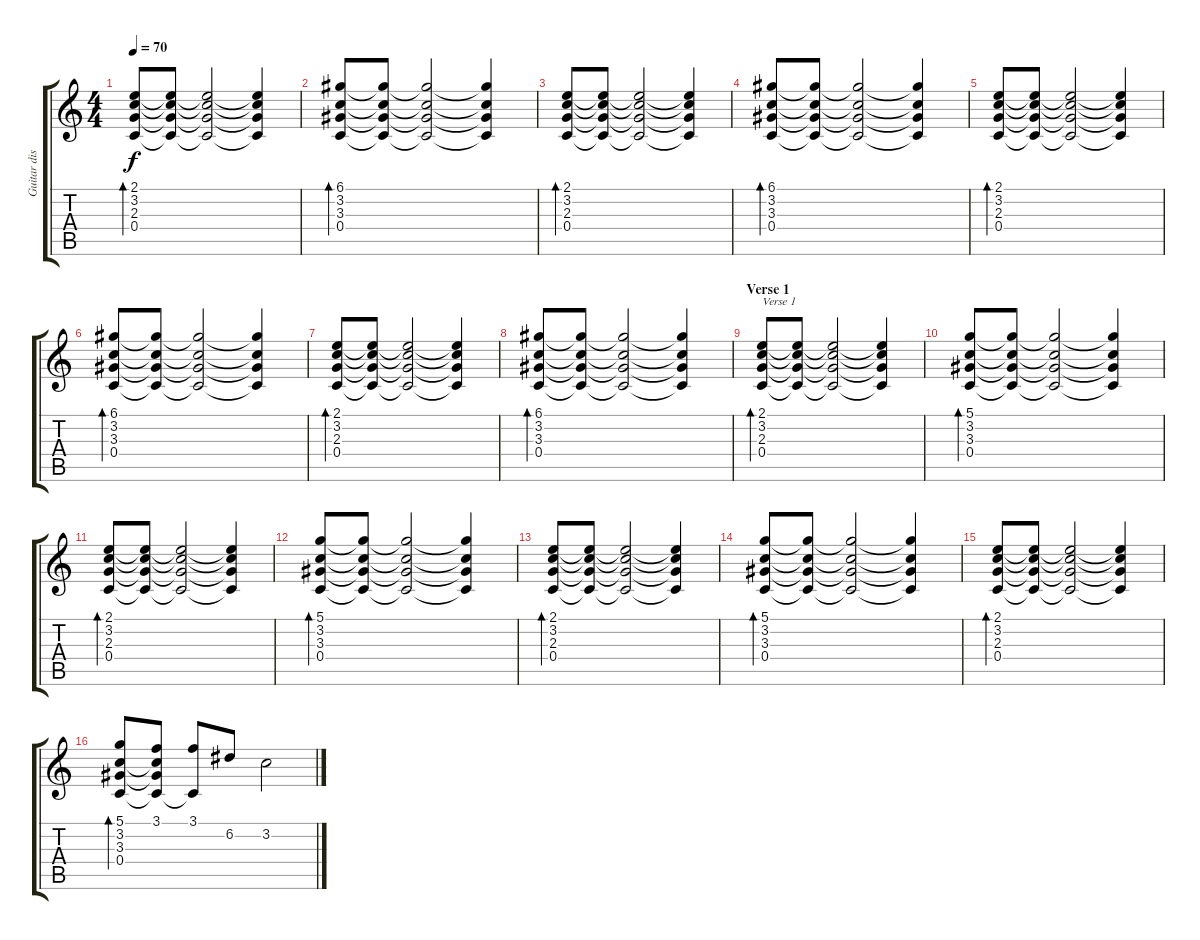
\track ("Guitar distortion 2" "Guitar dis") {instrument distortionguitar}
\staff {score tabs}
\tuning (D4 A3 F3 C3 G2 D2) {hide}
\ts (4 4)
\tempo 70
\clef g2
\ks c
(2.1 3.2 2.3 0.4).8{bd 240 dy f} (2.1{t} 3.2{t} 2.3{t} 0.4{t}).8 (2.1{t} 3.2{t} 2.3{t} 0.4{t}).2 (2.1{t} 3.2{t} 2.3{t} 0.4{t}).4 |
(6.1 3.2 3.3 0.4).8{bd 240} (6.1{t} 3.2{t} 3.3{t} 0.4{t}).8 (6.1{t} 3.2{t} 3.3{t} 0.4{t}).2 (6.1{t} 3.2{t} 3.3{t} 0.4{t}).4 |
(2.1 3.2 2.3 0.4).8{bd 240} (2.1{t} 3.2{t} 2.3{t} 0.4{t}).8 (2.1{t} 3.2{t} 2.3{t} 0.4{t}).2 (2.1{t} 3.2{t} 2.3{t} 0.4{t}).4 |
(6.1 3.2 3.3 0.4).8{bd 240} (6.1{t} 3.2{t} 3.3{t} 0.4{t}).8 (6.1{t} 3.2{t} 3.3{t} 0.4{t}).2 (6.1{t} 3.2{t} 3.3{t} 0.4{t}).4 |
(2.1 3.2 2.3 0.4).8{bd 240} (2.1{t} 3.2{t} 2.3{t} 0.4{t}).8 (2.1{t} 3.2{t} 2.3{t} 0.4{t}).2 (2.1{t} 3.2{t} 2.3{t} 0.4{t}).4 |
(6.1 3.2 3.3 0.4).8{bd 240} (6.1{t} 3.2{t} 3.3{t} 0.4{t}).8 (6.1{t} 3.2{t} 3.3{t} 0.4{t}).2 (6.1{t} 3.2{t} 3.3{t} 0.4{t}).4 |
(2.1 3.2 2.3 0.4).8{bd 240} (2.1{t} 3.2{t} 2.3{t} 0.4{t}).8 (2.1{t} 3.2{t} 2.3{t} 0.4{t}).2 (2.1{t} 3.2{t} 2.3{t} 0.4{t}).4 |
(6.1 3.2 3.3 0.4).8{bd 240} (6.1{t} 3.2{t} 3.3{t} 0.4{t}).8 (6.1{t} 3.2{t} 3.3{t} 0.4{t}).2 (6.1{t} 3.2{t} 3.3{t} 0.4{t}).4 |
\section ("" "Verse 1")
(2.1 3.2 2.3 0.4).8{bd 240 txt "Verse 1"} (2.1{t} 3.2{t} 2.3{t} 0.4{t}).8 (2.1{t} 3.2{t} 2.3{t} 0.4{t}).2 (2.1{t} 3.2{t} 2.3{t} 0.4{t}).4 |
(5.1 3.2 3.3 0.4).8{bd 240} (5.1{t} 3.2{t} 3.3{t} 0.4{t}).8 (5.1{t} 3.2{t} 3.3{t} 0.4{t}).2 (5.1{t} 3.2{t} 3.3{t} 0.4{t}).4 |
(2.1 3.2 2.3 0.4).8{bd 240} (2.1{t} 3.2{t} 2.3{t} 0.4{t}).8 (2.1{t} 3.2{t} 2.3{t} 0.4{t}).2 (2.1{t} 3.2{t} 2.3{t} 0.4{t}).4 |
(5.1 3.2 3.3 0.4).8{bd 240} (5.1{t} 3.2{t} 3.3{t} 0.4{t}).8 (5.1{t} 3.2{t} 3.3{t} 0.4{t}).2 (5.1{t} 3.2{t} 3.3{t} 0.4{t}).4 |
(2.1 3.2 2.3 0.4).8{bd 240} (2.1{t} 3.2{t} 2.3{t} 0.4{t}).8 (2.1{t} 3.2{t} 2.3{t} 0.4{t}).2 (2.1{t} 3.2{t} 2.3{t} 0.4{t}).4 |
(5.1 3.2 3.3 0.4).8{bd 240} (5.1{t} 3.2{t} 3.3{t} 0.4{t}).8 (5.1{t} 3.2{t} 3.3{t} 0.4{t}).2 (5.1{t} 3.2{t} 3.3{t} 0.4{t}).4 |
(2.1 3.2 2.3 0.4).8{bd 240} (2.1{t} 3.2{t} 2.3{t} 0.4{t}).8 (2.1{t} 3.2{t} 2.3{t} 0.4{t}).2 (2.1{t} 3.2{t} 2.3{t} 0.4{t}).4 |
(5.1 3.2 3.3 0.4).8{bd 240} (3.1 3.2{t} 3.3{t} 0.4{t}).8 (3.1 0.4{t}).8 6.2.8 3.2.2
